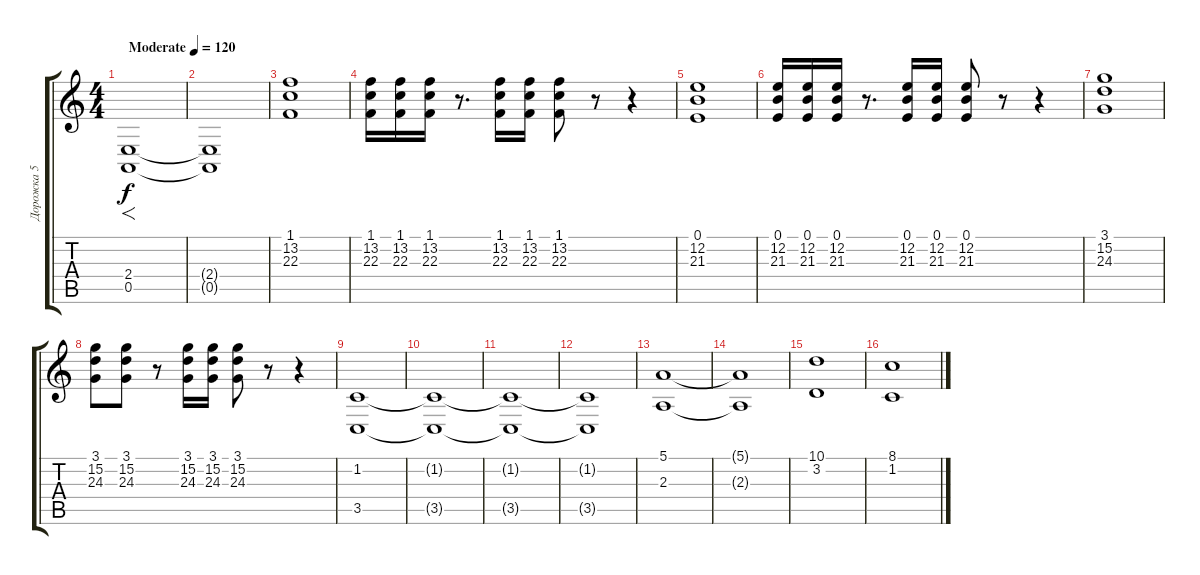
\track ("Дорожка 5" "Дорожка 5") {instrument stringensemble1}
\staff {score tabs}
\tuning (E4 B3 G3 D3 A2 E2) {hide}
\ts (4 4)
\tempo (120 "Moderate")
\clef g2
\ks c
(2.4 0.5).1{f dy f instrument stringensemble1} |
(2.4{t} 0.5{t}).1 |
(1.1 13.2 22.3).1 |
(1.1 13.2 22.3).16 (1.1 13.2 22.3).16 (1.1 13.2 22.3).16 r.8{d} (1.1 13.2 22.3).16 (1.1 13.2 22.3).16 (1.1 13.2 22.3).8 r.8 r.4 |
(0.1 12.2 21.3).1 |
(0.1 12.2 21.3).16 (0.1 12.2 21.3).16 (0.1 12.2 21.3).16 r.8{d} (0.1 12.2 21.3).16 (0.1 12.2 21.3).16 (0.1 12.2 21.3).8 r.8 r.4 |
(3.1 15.2 24.3).1 |
(3.1 15.2 24.3).8 (3.1 15.2 24.3).8 r.8 (3.1 15.2 24.3).16 (3.1 15.2 24.3).16 (3.1 15.2 24.3).8 r.8 r.4 |
(1.2 3.5).1 |
(1.2{t} 3.5{t}).1 |
(1.2{t} 3.5{t}).1 |
(1.2{t} 3.5{t}).1 |
(5.1 2.3).1 |
(5.1{t} 2.3{t}).1 |
(10.1 3.2).1 |
(8.1 1.2).1
